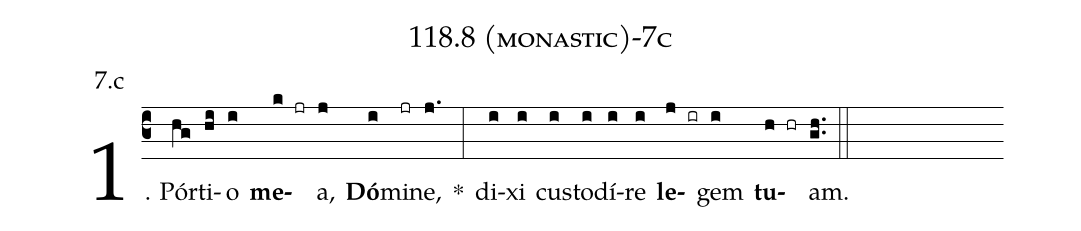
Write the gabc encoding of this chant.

name: 118.8 (monastic)-7c;
annotation: 7.c;
%%
(c3)1. Pór(hg)ti(hi)o(i) <b>me</b>(k jr)a,(j) <b>Dó</b>(i)mi(jr)ne,(j.) *(:) di(i)xi(i) cus(i)to(i)dí(i)re(i) <b>le</b>(j ir)gem(i) <b>tu</b>(h hr)am.(gh..) (::)
